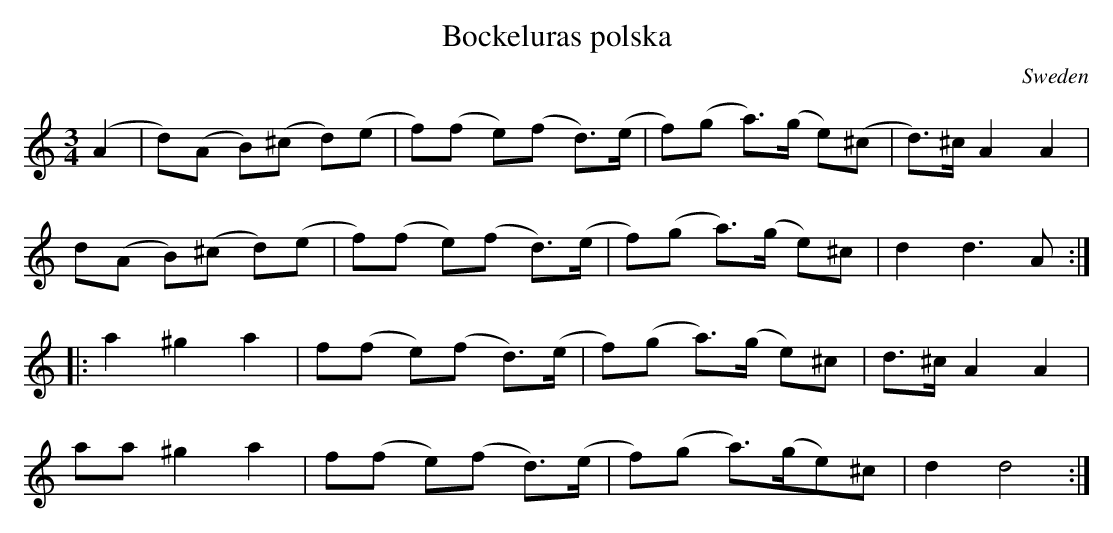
X:1
T:Bockeluras polska
L:1/8
M:3/4
O:Sweden
K:C
(A2 |\
d)(A B)(^c d)(e | f)(f e)(f d)>(e | f)(g a>)(g e)(^c | d)>^c A2A2 |
d(A B)(^c d)(e  | f)(f e)(f d)>(e | f)(g a>)(g e)^c  | d2 d3 A ::
a2 ^g2 a2  | f(f e)(f d)>(e | f)(g a>)(g e)^c | d>^c A2 A2 |
aa ^g2 a2  | f(f e)(f d)>(e | f)(g a>)(ge)^c  | d2 d4 :|
